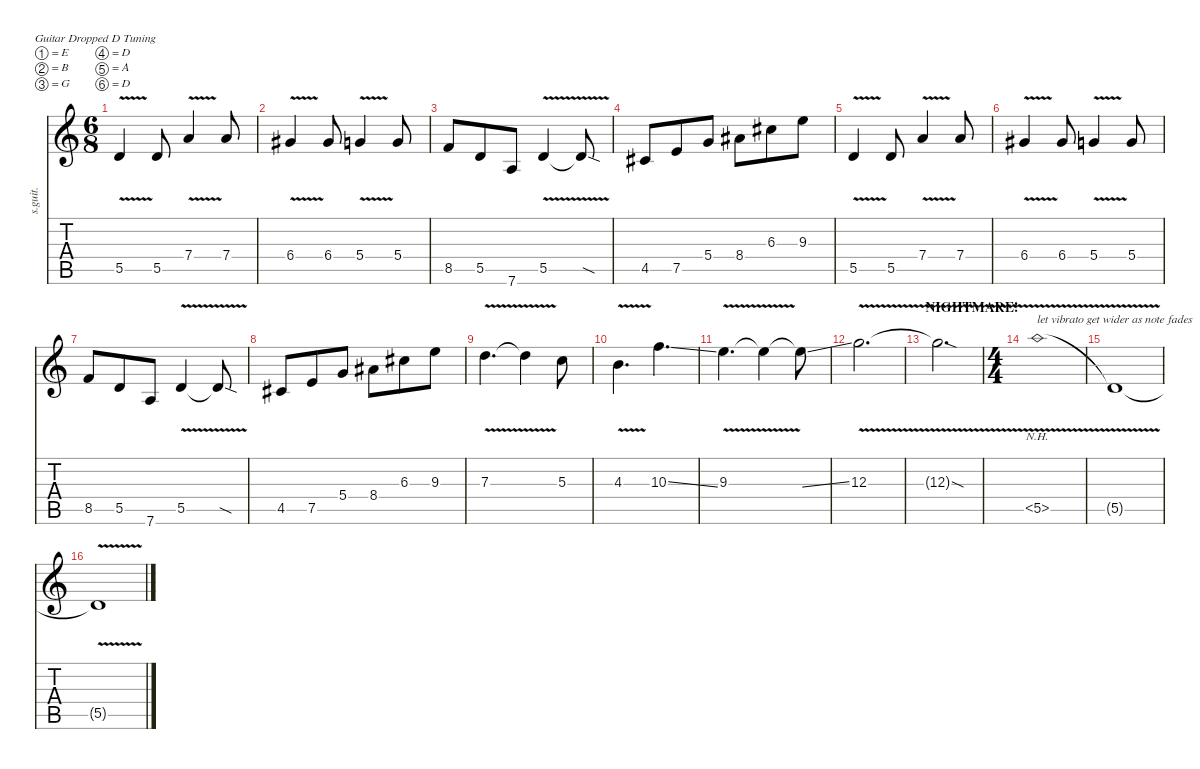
\defaultSystemsLayout 4
\hideDynamics
\bracketExtendMode nobrackets
\track ("Rhythm - Zacky Vengeance" "s.guit.") {instrument distortionguitar}
\staff {score tabs}
\tuning (E4 B3 G3 D3 A2 D2)
\ts (6 8)
\tempo (130 hide)
\clef g2
\ks c
5.5{v}.4{lyrics (0 "") lyrics (1 "") lyrics (2 "") lyrics (3 "") lyrics (4 "") dy f} 5.5.8{lyrics (0 "") lyrics (1 "") lyrics (2 "") lyrics (3 "") lyrics (4 "")} 7.4{v}.4{lyrics (0 "") lyrics (1 "") lyrics (2 "") lyrics (3 "") lyrics (4 "")} 7.4.8{lyrics (0 "") lyrics (1 "") lyrics (2 "") lyrics (3 "") lyrics (4 "")} |
6.4{v acc #}.4{lyrics (0 "") lyrics (1 "") lyrics (2 "") lyrics (3 "") lyrics (4 "")} 6.4{acc #}.8{lyrics (0 "") lyrics (1 "") lyrics (2 "") lyrics (3 "") lyrics (4 "")} 5.4{v}.4{lyrics (0 "") lyrics (1 "") lyrics (2 "") lyrics (3 "") lyrics (4 "")} 5.4.8{lyrics (0 "") lyrics (1 "") lyrics (2 "") lyrics (3 "") lyrics (4 "")} |
8.5.8{lyrics (0 "") lyrics (1 "") lyrics (2 "") lyrics (3 "") lyrics (4 "")} 5.5.8{lyrics (0 "") lyrics (1 "") lyrics (2 "") lyrics (3 "") lyrics (4 "")} 7.6.8{lyrics (0 "") lyrics (1 "") lyrics (2 "") lyrics (3 "") lyrics (4 "")} 5.5{v}.4{lyrics (0 "") lyrics (1 "") lyrics (2 "") lyrics (3 "") lyrics (4 "")} 5.5{sod t}.8{lyrics (0 "") lyrics (1 "") lyrics (2 "") lyrics (3 "") lyrics (4 "")} |
4.5{acc #}.8{lyrics (0 "") lyrics (1 "") lyrics (2 "") lyrics (3 "") lyrics (4 "")} 7.5.8{lyrics (0 "") lyrics (1 "") lyrics (2 "") lyrics (3 "") lyrics (4 "")} 5.4.8{lyrics (0 "") lyrics (1 "") lyrics (2 "") lyrics (3 "") lyrics (4 "")} 8.4{acc #}.8{lyrics (0 "") lyrics (1 "") lyrics (2 "") lyrics (3 "") lyrics (4 "")} 6.3{acc #}.8{lyrics (0 "") lyrics (1 "") lyrics (2 "") lyrics (3 "") lyrics (4 "")} 9.3.8{lyrics (0 "") lyrics (1 "") lyrics (2 "") lyrics (3 "") lyrics (4 "")} |
5.5{v}.4{lyrics (0 "") lyrics (1 "") lyrics (2 "") lyrics (3 "") lyrics (4 "")} 5.5.8{lyrics (0 "") lyrics (1 "") lyrics (2 "") lyrics (3 "") lyrics (4 "")} 7.4{v}.4{lyrics (0 "") lyrics (1 "") lyrics (2 "") lyrics (3 "") lyrics (4 "")} 7.4.8{lyrics (0 "") lyrics (1 "") lyrics (2 "") lyrics (3 "") lyrics (4 "")} |
6.4{v acc #}.4{lyrics (0 "") lyrics (1 "") lyrics (2 "") lyrics (3 "") lyrics (4 "")} 6.4{acc #}.8{lyrics (0 "") lyrics (1 "") lyrics (2 "") lyrics (3 "") lyrics (4 "")} 5.4{v}.4{lyrics (0 "") lyrics (1 "") lyrics (2 "") lyrics (3 "") lyrics (4 "")} 5.4.8{lyrics (0 "") lyrics (1 "") lyrics (2 "") lyrics (3 "") lyrics (4 "")} |
8.5.8{lyrics (0 "") lyrics (1 "") lyrics (2 "") lyrics (3 "") lyrics (4 "")} 5.5.8{lyrics (0 "") lyrics (1 "") lyrics (2 "") lyrics (3 "") lyrics (4 "")} 7.6.8{lyrics (0 "") lyrics (1 "") lyrics (2 "") lyrics (3 "") lyrics (4 "")} 5.5{v}.4{lyrics (0 "") lyrics (1 "") lyrics (2 "") lyrics (3 "") lyrics (4 "")} 5.5{sod t}.8{lyrics (0 "") lyrics (1 "") lyrics (2 "") lyrics (3 "") lyrics (4 "")} |
4.5{acc #}.8{lyrics (0 "") lyrics (1 "") lyrics (2 "") lyrics (3 "") lyrics (4 "")} 7.5.8{lyrics (0 "") lyrics (1 "") lyrics (2 "") lyrics (3 "") lyrics (4 "")} 5.4.8{lyrics (0 "") lyrics (1 "") lyrics (2 "") lyrics (3 "") lyrics (4 "")} 8.4{acc #}.8{lyrics (0 "") lyrics (1 "") lyrics (2 "") lyrics (3 "") lyrics (4 "")} 6.3{acc #}.8{lyrics (0 "") lyrics (1 "") lyrics (2 "") lyrics (3 "") lyrics (4 "")} 9.3.8{lyrics (0 "") lyrics (1 "") lyrics (2 "") lyrics (3 "") lyrics (4 "")} |
7.3{v}.4{d lyrics (0 "") lyrics (1 "") lyrics (2 "") lyrics (3 "") lyrics (4 "")} 7.3{t}.4{lyrics (0 "") lyrics (1 "") lyrics (2 "") lyrics (3 "") lyrics (4 "")} 5.3.8{lyrics (0 "") lyrics (1 "") lyrics (2 "") lyrics (3 "") lyrics (4 "")} |
4.3{v}.4{d lyrics (0 "") lyrics (1 "") lyrics (2 "") lyrics (3 "") lyrics (4 "")} 10.3{ss}.4{d lyrics (0 "") lyrics (1 "") lyrics (2 "") lyrics (3 "") lyrics (4 "")} |
9.3{v}.4{d lyrics (0 "") lyrics (1 "") lyrics (2 "") lyrics (3 "") lyrics (4 "")} 9.3{t}.4{lyrics (0 "") lyrics (1 "") lyrics (2 "") lyrics (3 "") lyrics (4 "")} 9.3{ss t}.8{lyrics (0 "") lyrics (1 "") lyrics (2 "") lyrics (3 "") lyrics (4 "")} |
12.3{v}.2{d lyrics (0 "") lyrics (1 "") lyrics (2 "") lyrics (3 "") lyrics (4 "")} |
\section ("" "NIGHTMARE!")
12.3{sod t}.2{d lyrics (0 "") lyrics (1 "") lyrics (2 "") lyrics (3 "") lyrics (4 "")} |
\ts (4 4)
\beaming (8 2 2 2 2)
5.5{nh v}.1{txt "let vibrato get wider as note fades" lyrics (0 "") lyrics (1 "") lyrics (2 "") lyrics (3 "") lyrics (4 "")} |
5.5{v t}.1{lyrics (0 "") lyrics (1 "") lyrics (2 "") lyrics (3 "") lyrics (4 "")} |
5.5{v t}.1{lyrics (0 "") lyrics (1 "") lyrics (2 "") lyrics (3 "") lyrics (4 "")}
